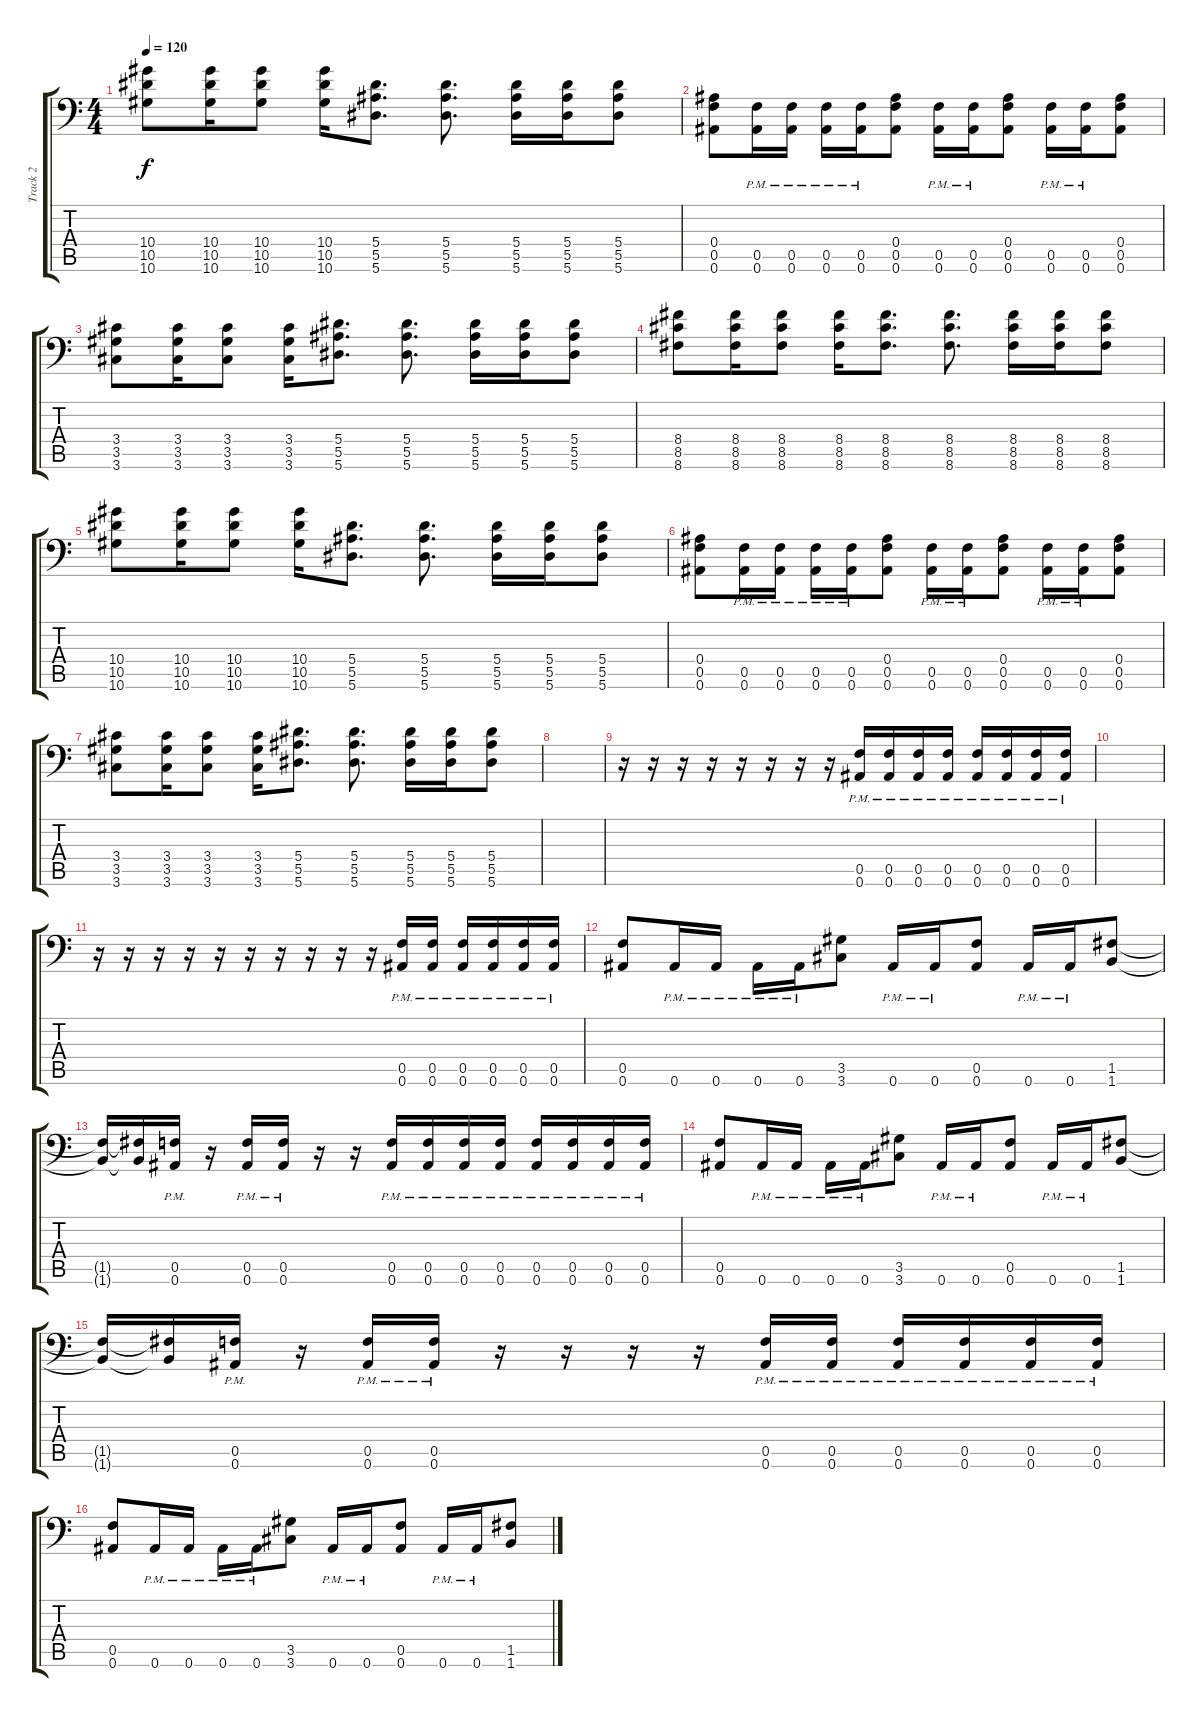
\track ("Track 2" "Track 2") {instrument distortionguitar}
\staff {score tabs}
\tuning (C4 G3 Eb3 Bb2 F2 Bb1) {hide}
\ts (4 4)
\tempo 120
\clef f4
\ks c
(10.4 10.5 10.6).8{dy f} (10.4 10.5 10.6).16 (10.4 10.5 10.6).8 (10.4 10.5 10.6).16 (5.4 5.5 5.6).8{d} (5.4 5.5 5.6).8{d} (5.4 5.5 5.6).16 (5.4 5.5 5.6).16 (5.4 5.5 5.6).8 |
(0.4 0.5 0.6).8 (0.5{pm} 0.6{pm}).16 (0.5{pm} 0.6{pm}).16 (0.5{pm} 0.6{pm}).16 (0.5{pm} 0.6{pm}).16 (0.4 0.5 0.6).8 (0.5{pm} 0.6{pm}).16 (0.5{pm} 0.6{pm}).16 (0.4 0.5 0.6).8 (0.5{pm} 0.6{pm}).16 (0.5{pm} 0.6{pm}).16 (0.4 0.5 0.6).8 |
(3.4 3.5 3.6).8 (3.4 3.5 3.6).16 (3.4 3.5 3.6).8 (3.4 3.5 3.6).16 (5.4 5.5 5.6).8{d} (5.4 5.5 5.6).8{d} (5.4 5.5 5.6).16 (5.4 5.5 5.6).16 (5.4 5.5 5.6).8 |
(8.4 8.5 8.6).8 (8.4 8.5 8.6).16 (8.4 8.5 8.6).8 (8.4 8.5 8.6).16 (8.4 8.5 8.6).8{d} (8.4 8.5 8.6).8{d} (8.4 8.5 8.6).16 (8.4 8.5 8.6).16 (8.4 8.5 8.6).8 |
(10.4 10.5 10.6).8 (10.4 10.5 10.6).16 (10.4 10.5 10.6).8 (10.4 10.5 10.6).16 (5.4 5.5 5.6).8{d} (5.4 5.5 5.6).8{d} (5.4 5.5 5.6).16 (5.4 5.5 5.6).16 (5.4 5.5 5.6).8 |
(0.4 0.5 0.6).8 (0.5{pm} 0.6{pm}).16 (0.5{pm} 0.6{pm}).16 (0.5{pm} 0.6{pm}).16 (0.5{pm} 0.6{pm}).16 (0.4 0.5 0.6).8 (0.5{pm} 0.6{pm}).16 (0.5{pm} 0.6{pm}).16 (0.4 0.5 0.6).8 (0.5{pm} 0.6{pm}).16 (0.5{pm} 0.6{pm}).16 (0.4 0.5 0.6).8 |
(3.4 3.5 3.6).8 (3.4 3.5 3.6).16 (3.4 3.5 3.6).8 (3.4 3.5 3.6).16 (5.4 5.5 5.6).8{d} (5.4 5.5 5.6).8{d} (5.4 5.5 5.6).16 (5.4 5.5 5.6).16 (5.4 5.5 5.6).8 |
|
r.16 r.16 r.16 r.16 r.16 r.16 r.16 r.16 (0.5{pm} 0.6{pm}).16 (0.5{pm} 0.6{pm}).16 (0.5{pm} 0.6{pm}).16 (0.5{pm} 0.6{pm}).16 (0.5{pm} 0.6{pm}).16 (0.5{pm} 0.6{pm}).16 (0.5{pm} 0.6{pm}).16 (0.5{pm} 0.6{pm}).16 |
|
r.16 r.16 r.16 r.16 r.16 r.16 r.16 r.16 r.16 r.16 (0.5{pm} 0.6{pm}).16 (0.5{pm} 0.6{pm}).16 (0.5{pm} 0.6{pm}).16 (0.5{pm} 0.6{pm}).16 (0.5{pm} 0.6{pm}).16 (0.5{pm} 0.6{pm}).16 |
(0.5 0.6).8 0.6{pm}.16 0.6{pm}.16 0.6{pm}.16 0.6{pm}.16 (3.5 3.6).8 0.6{pm}.16 0.6{pm}.16 (0.5 0.6).8 0.6{pm}.16 0.6{pm}.16 (1.5 1.6).8 |
(1.5{t} 1.6{t}).16 (1.5{t} 1.6{t}).16 (0.5{pm} 0.6{pm}).16 r.16 (0.5{pm} 0.6{pm}).16 (0.5{pm} 0.6{pm}).16 r.16 r.16 (0.5{pm} 0.6{pm}).16 (0.5{pm} 0.6{pm}).16 (0.5{pm} 0.6{pm}).16 (0.5{pm} 0.6{pm}).16 (0.5{pm} 0.6{pm}).16 (0.5{pm} 0.6{pm}).16 (0.5{pm} 0.6{pm}).16 (0.5{pm} 0.6{pm}).16 |
(0.5 0.6).8 0.6{pm}.16 0.6{pm}.16 0.6{pm}.16 0.6{pm}.16 (3.5 3.6).8 0.6{pm}.16 0.6{pm}.16 (0.5 0.6).8 0.6{pm}.16 0.6{pm}.16 (1.5 1.6).8 |
(1.5{t} 1.6{t}).16 (1.5{t} 1.6{t}).16 (0.5{pm} 0.6{pm}).16 r.16 (0.5{pm} 0.6{pm}).16 (0.5{pm} 0.6{pm}).16 r.16 r.16 r.16 r.16 (0.5{pm} 0.6{pm}).16 (0.5{pm} 0.6{pm}).16 (0.5{pm} 0.6{pm}).16 (0.5{pm} 0.6{pm}).16 (0.5{pm} 0.6{pm}).16 (0.5{pm} 0.6{pm}).16 |
(0.5 0.6).8 0.6{pm}.16 0.6{pm}.16 0.6{pm}.16 0.6{pm}.16 (3.5 3.6).8 0.6{pm}.16 0.6{pm}.16 (0.5 0.6).8 0.6{pm}.16 0.6{pm}.16 (1.5 1.6).8
